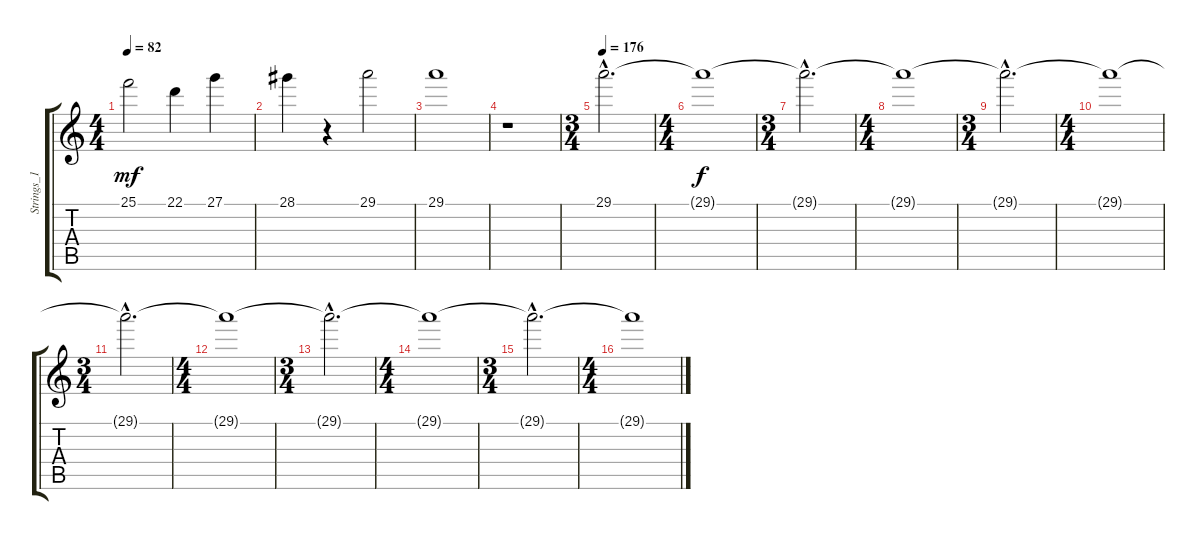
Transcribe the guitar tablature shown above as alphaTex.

\track ("Strings_1" "Strings_1") {instrument stringensemble1}
\staff {score tabs}
\tuning (E4 B3 G3 D3 A2 E2) {hide}
\ts (4 4)
\tempo 82
\clef g2
\ks c
25.1.2{dy mf} 22.1.4 27.1.4 |
28.1.4 r.4 29.1.2 |
29.1.1 |
r.1 |
\ts (3 4)
\tempo 176
29.1{hac}.2{d} |
\ts (4 4)
29.1{t}.1{dy f} |
\ts (3 4)
29.1{hac t}.2{d} |
\ts (4 4)
29.1{t}.1 |
\ts (3 4)
29.1{hac t}.2{d} |
\ts (4 4)
29.1{t}.1 |
\ts (3 4)
29.1{hac t}.2{d} |
\ts (4 4)
29.1{t}.1 |
\ts (3 4)
29.1{hac t}.2{d} |
\ts (4 4)
29.1{t}.1 |
\ts (3 4)
29.1{hac t}.2{d} |
\ts (4 4)
29.1{t}.1
